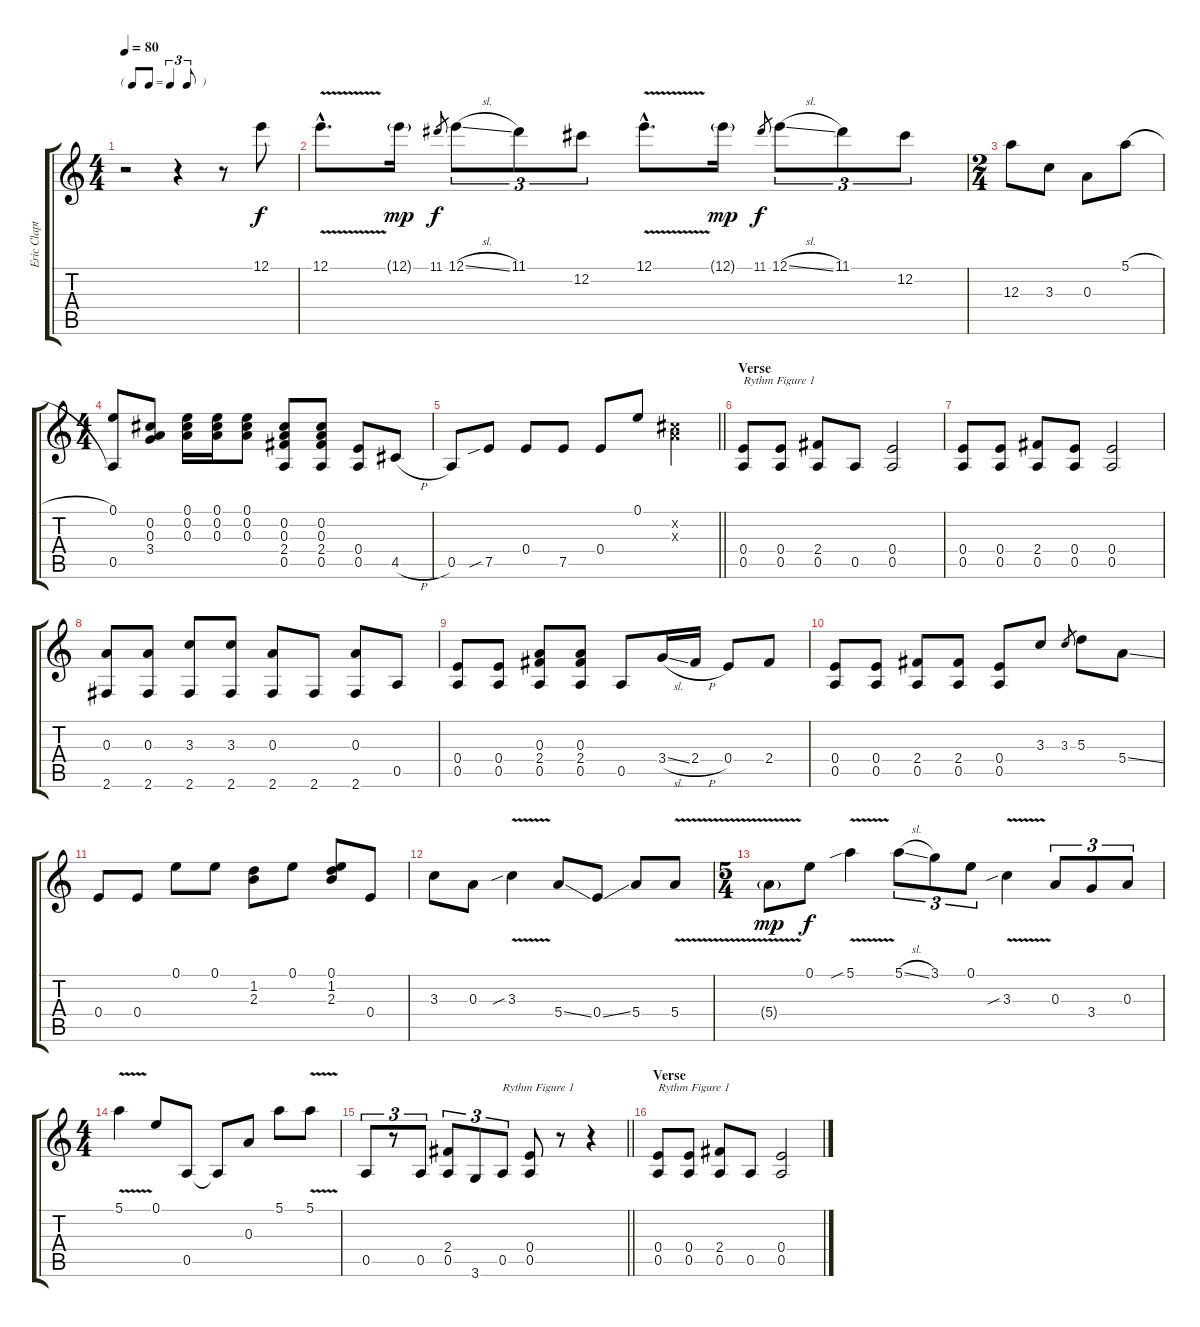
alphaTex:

\track ("Eric Clapton Guitar I" "Eric Clapt") {instrument electricguitarclean}
\staff {score tabs}
\tuning (E4 Db4 A3 E3 A2 E2) {hide}
\ts (4 4)
\tf triplet8th
\tempo 80
\clef g2
\ks c
r.2{dy f instrument electricguitarclean} r.4 r.8 12.1.8 |
12.1{v hac}.8{d} 12.1{g}.16{dy mp} 11.1.8{gr dy f} 12.1{sl}.8{tu (3 2)} 11.1.8{tu (3 2)} 12.2.8{tu (3 2)} 12.1{v hac}.8{d} 12.1{g}.16{dy mp} 11.1.8{gr dy f} 12.1{sl}.8{tu (3 2)} 11.1.8{tu (3 2)} 12.2.8{tu (3 2)} |
\ts (2 4)
12.3.8 3.3.8 0.3.8 5.1{h}.8 |
\ts (4 4)
(0.1 0.5).8 (0.2 0.3 3.4).8 (0.1 0.2 0.3).16 (0.1 0.2 0.3).16 (0.1 0.2 0.3).8 (0.2 0.3 2.4 0.5).8 (0.2 0.3 2.4 0.5).8 (0.4 0.5).8 4.5{h}.8 |
\barLineRight lightlight
0.5.8 7.5{sib}.8 0.4.8 7.5.8 0.4.8 0.1.8 (0.2{x} 0.3{x}).4 |
\section ("" "Verse")
(0.4 0.5).8{txt "Rythm Figure 1"} (0.4 0.5).8 (2.4 0.5).8 0.5.8 (0.4 0.5).2 |
(0.4 0.5).8 (0.4 0.5).8 (2.4 0.5).8 (0.4 0.5).8 (0.4 0.5).2 |
(0.3 2.6).8 (0.3 2.6).8 (3.3 2.6).8 (3.3 2.6).8 (0.3 2.6).8 2.6.8 (0.3 2.6).8 0.5.8 |
(0.4 0.5).8 (0.4 0.5).8 (0.3 2.4 0.5).8 (0.3 2.4 0.5).8 0.5.8 3.4{sl}.16 2.4{h}.16 0.4.8 2.4.8 |
(0.4 0.5).8 (0.4 0.5).8 (2.4 0.5).8 (2.4 0.5).8 (0.4 0.5).8 3.3.8 3.3.8{gr} 5.3.8 5.4{ss}.8 |
0.4.8 0.4.8 0.1.8 0.1.8 (1.2 2.3).8 0.1.8 (0.1 1.2 2.3).8 0.4.8 |
3.3.8 0.3.8 3.3{v sib}.4 5.4{ss}.8 0.4{ss}.8 5.4.8 5.4{v}.8 |
\ts (5 4)
5.4{v g}.8{dy mp} 0.1.8{dy f} 5.1{v sib}.4 5.1{sl}.8{tu (3 2)} 3.1.8{tu (3 2)} 0.1.8{tu (3 2)} 3.3{v sib}.4 0.3.8{tu (3 2)} 3.4.8{tu (3 2)} 0.3.8{tu (3 2)} |
\ts (4 4)
5.1{v}.4 0.1.8 0.5.8 0.5{t}.8 0.3.8 5.1.8 5.1{v}.8 |
\barLineRight lightlight
0.5.8{tu (3 2)} r.8{tu (3 2)} 0.5.8{tu (3 2)} (2.4 0.5).8{tu (3 2)} 3.6.8{tu (3 2)} 0.5.8{tu (3 2) txt "Rythm Figure 1"} (0.4 0.5).8 r.8 r.4 |
\section ("" "Verse")
(0.4 0.5).8{txt "Rythm Figure 1"} (0.4 0.5).8 (2.4 0.5).8 0.5.8 (0.4 0.5).2
